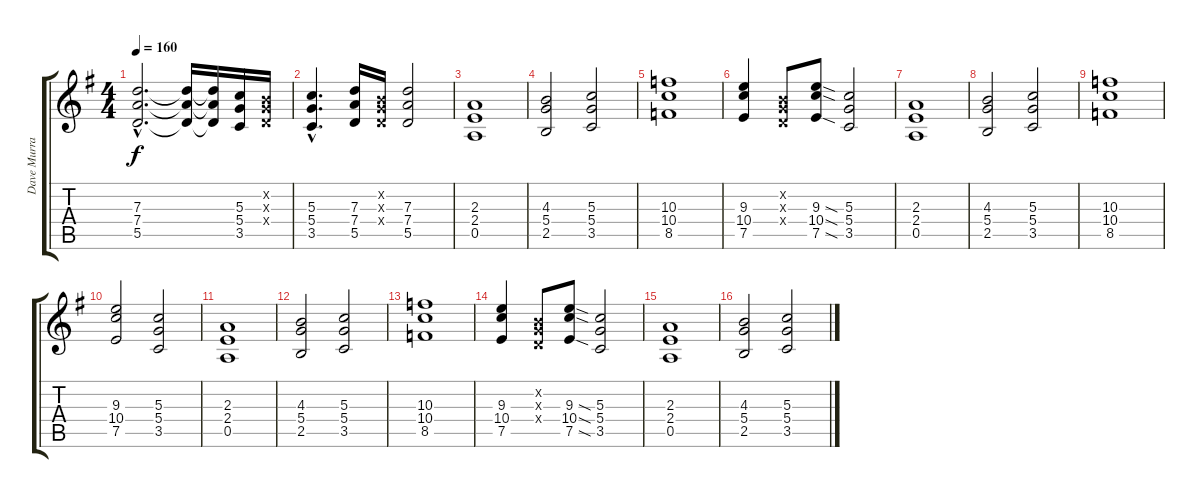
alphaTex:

\track ("Dave Murray" "Dave Murra") {instrument overdrivenguitar}
\staff {score tabs}
\tuning (E4 B3 G3 D3 A2 E2) {hide}
\ts (4 4)
\tempo 160
\clef g2
\ks g
(7.3{hac} 7.4{hac} 5.5{hac}).2{d dy f} (7.3{t} 7.4{t} 5.5{t}).16 (7.3{t} 7.4{t} 5.5{t}).16 (5.3 5.4 3.5).16 (0.2{x} 0.3{x} 0.4{x}).16 |
(5.3{hac} 5.4{hac} 3.5{hac}).4{d} (7.3 7.4 5.5).16 (0.2{x} 0.3{x} 0.4{x}).16 (7.3 7.4 5.5).2 |
(2.3 2.4 0.5).1 |
(4.3 5.4 2.5).2 (5.3 5.4 3.5).2 |
(10.3 10.4 8.5).1 |
(9.3 10.4 7.5).4 (0.2{x} 0.3{x} 0.4{x}).8 (9.3{sod} 10.4{sod} 7.5{sod}).8 (5.3 5.4 3.5).2 |
(2.3 2.4 0.5).1 |
(4.3 5.4 2.5).2 (5.3 5.4 3.5).2 |
(10.3 10.4 8.5).1 |
(9.3 10.4 7.5).2 (5.3 5.4 3.5).2 |
(2.3 2.4 0.5).1 |
(4.3 5.4 2.5).2 (5.3 5.4 3.5).2 |
(10.3 10.4 8.5).1 |
(9.3 10.4 7.5).4 (0.2{x} 0.3{x} 0.4{x}).8 (9.3{sod} 10.4{sod} 7.5{sod}).8 (5.3 5.4 3.5).2 |
(2.3 2.4 0.5).1 |
(4.3 5.4 2.5).2 (5.3 5.4 3.5).2
